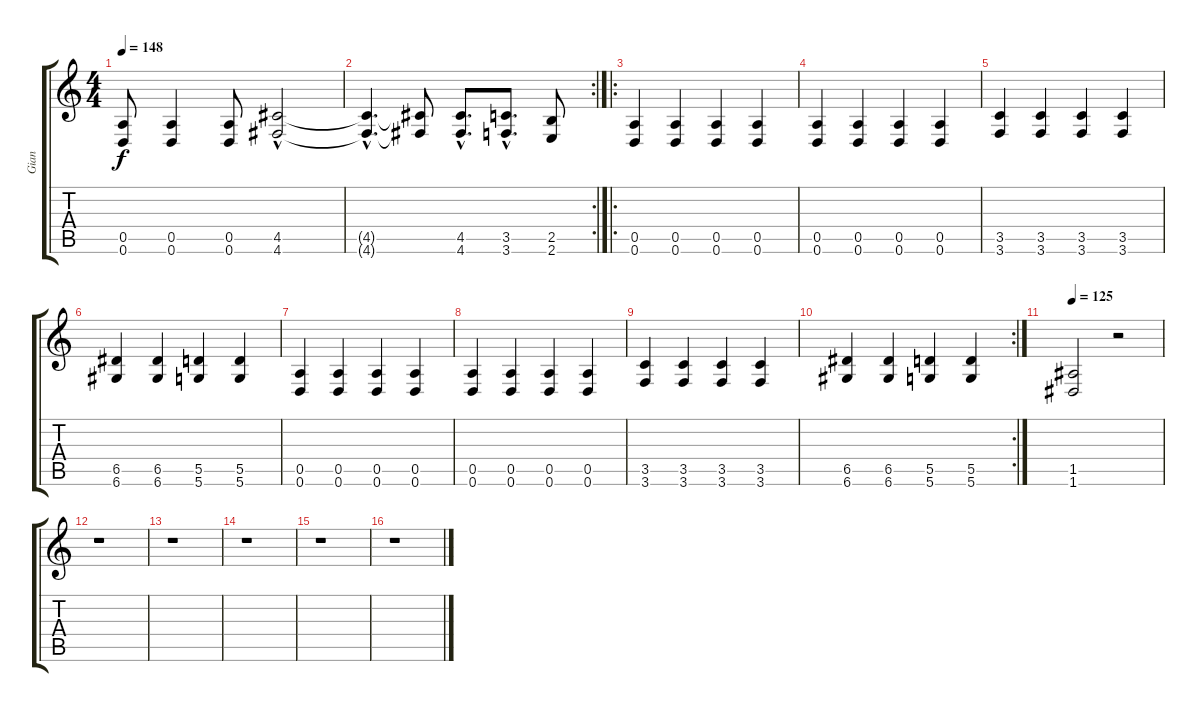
\track ("Gian" "Gian") {instrument overdrivenguitar}
\staff {score tabs}
\tuning (E4 B3 G3 D3 A2 D2) {hide}
\ts (4 4)
\tempo 148
\clef g2
\ks c
(0.5 0.6).8{dy f} (0.5 0.6).4 (0.5 0.6).8 (4.5{hac} 4.6{hac}).2 |
\rc 2
(4.5{hac t} 4.6{hac t}).4{d} (4.5{t} 4.6{t}).8 (4.5{hac} 4.6{hac}).8{d} (3.5{hac} 3.6{hac}).8{d} (2.5 2.6).8 |
\ro
(0.5 0.6).4 (0.5 0.6).4 (0.5 0.6).4 (0.5 0.6).4 |
(0.5 0.6).4 (0.5 0.6).4 (0.5 0.6).4 (0.5 0.6).4 |
(3.5 3.6).4 (3.5 3.6).4 (3.5 3.6).4 (3.5 3.6).4 |
(6.5 6.6).4 (6.5 6.6).4 (5.5 5.6).4 (5.5 5.6).4 |
(0.5 0.6).4 (0.5 0.6).4 (0.5 0.6).4 (0.5 0.6).4 |
(0.5 0.6).4 (0.5 0.6).4 (0.5 0.6).4 (0.5 0.6).4 |
(3.5 3.6).4 (3.5 3.6).4 (3.5 3.6).4 (3.5 3.6).4 |
\rc 2
(6.5 6.6).4 (6.5 6.6).4 (5.5 5.6).4 (5.5 5.6).4 |
\tempo 125
(1.5 1.6).2 r.2 |
r.1 |
r.1 |
r.1 |
r.1 |
r.1
